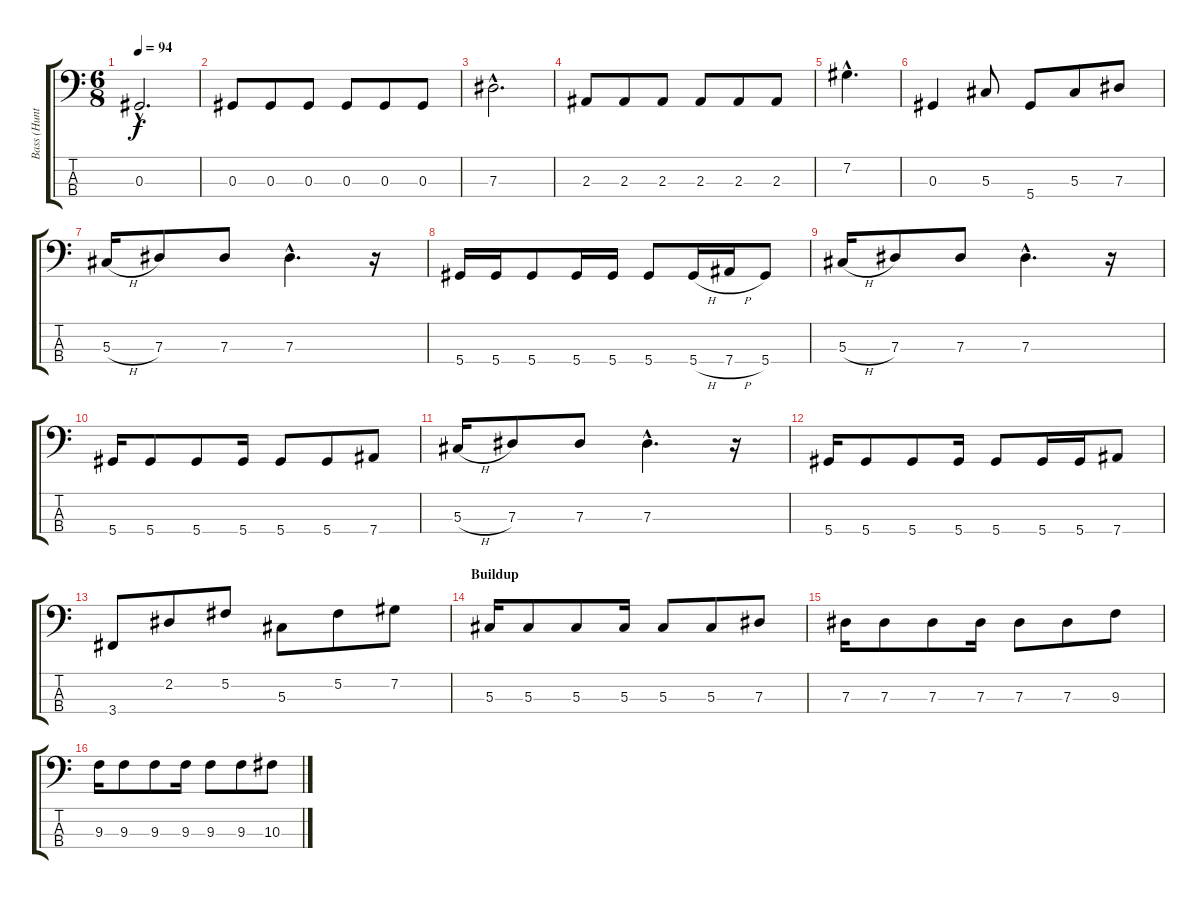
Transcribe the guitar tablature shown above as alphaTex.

\track ("Bass (Hunter)" "Bass (Hunt") {instrument electricbasspick}
\staff {score tabs}
\tuning (Gb2 Db2 Ab1 Eb1) {hide}
\ts (6 8)
\tempo 94
\clef f4
\ks c
0.3{hac}.2{d dy f} |
0.3.8 0.3.8 0.3.8 0.3.8 0.3.8 0.3.8 |
7.3{hac}.2{d} |
2.3.8 2.3.8 2.3.8 2.3.8 2.3.8 2.3.8 |
7.2{hac}.4{d} |
0.3.4 5.3.8 5.4.8 5.3.8 7.3.8 |
5.3{h}.16 7.3.8 7.3.8 7.3{hac}.4{d} r.16 |
5.4.16 5.4.16 5.4.8 5.4.16 5.4.16 5.4.8 5.4{h}.16 7.4{h}.16 5.4.8 |
5.3{h}.16 7.3.8 7.3.8 7.3{hac}.4{d} r.16 |
5.4.16 5.4.8 5.4.8 5.4.16 5.4.8 5.4.8 7.4.8 |
5.3{h}.16 7.3.8 7.3.8 7.3{hac}.4{d} r.16 |
5.4.16 5.4.8 5.4.8 5.4.16 5.4.8 5.4.16 5.4.16 7.4.8 |
3.4.8 2.2.8 5.2.8 5.3.8 5.2.8 7.2.8 |
\section ("" "Buildup")
5.3.16 5.3.8 5.3.8 5.3.16 5.3.8 5.3.8 7.3.8 |
7.3.16 7.3.8 7.3.8 7.3.16 7.3.8 7.3.8 9.3.8 |
9.3.16 9.3.8 9.3.8 9.3.16 9.3.8 9.3.8 10.3.8
